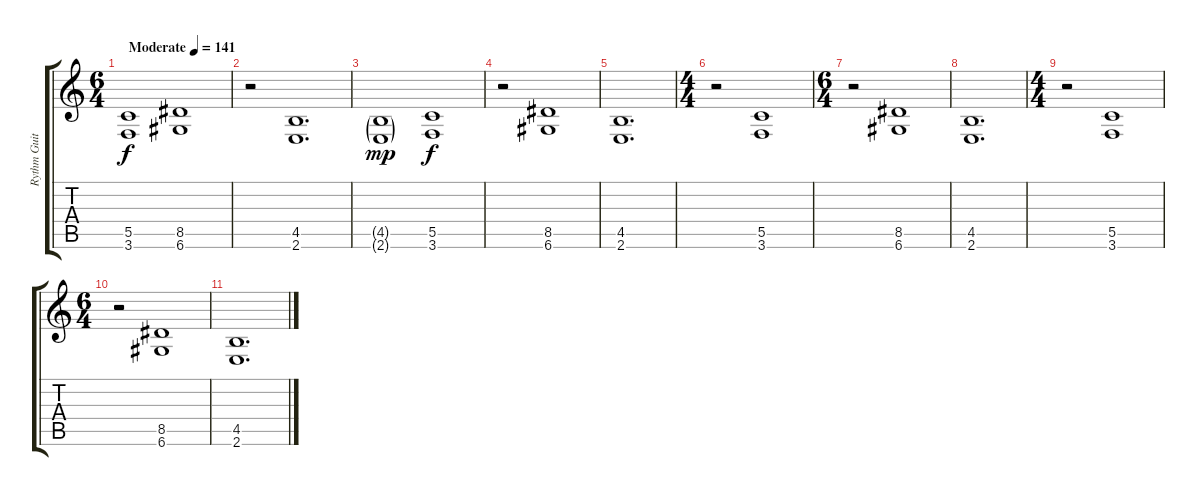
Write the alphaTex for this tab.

\track ("Rythm Guitar" "Rythm Guit") {instrument distortionguitar}
\staff {score tabs}
\tuning (D4 A3 F3 C3 G2 D2) {hide}
\ts (6 4)
\tempo (141 "Moderate")
\clef g2
\ks c
(5.5 3.6).1{dy f instrument distortionguitar} (8.5 6.6).1 |
r.2 (4.5 2.6).1{d} |
(4.5{g} 2.6{g}).1{dy mp} (5.5 3.6).1{dy f} |
r.2 (8.5 6.6).1 |
(4.5 2.6).1{d} |
\ts (4 4)
r.2 (5.5 3.6).1 |
\ts (6 4)
r.2 (8.5 6.6).1 |
(4.5 2.6).1{d} |
\ts (4 4)
r.2 (5.5 3.6).1 |
\ts (6 4)
r.2 (8.5 6.6).1 |
(4.5 2.6).1{d}
